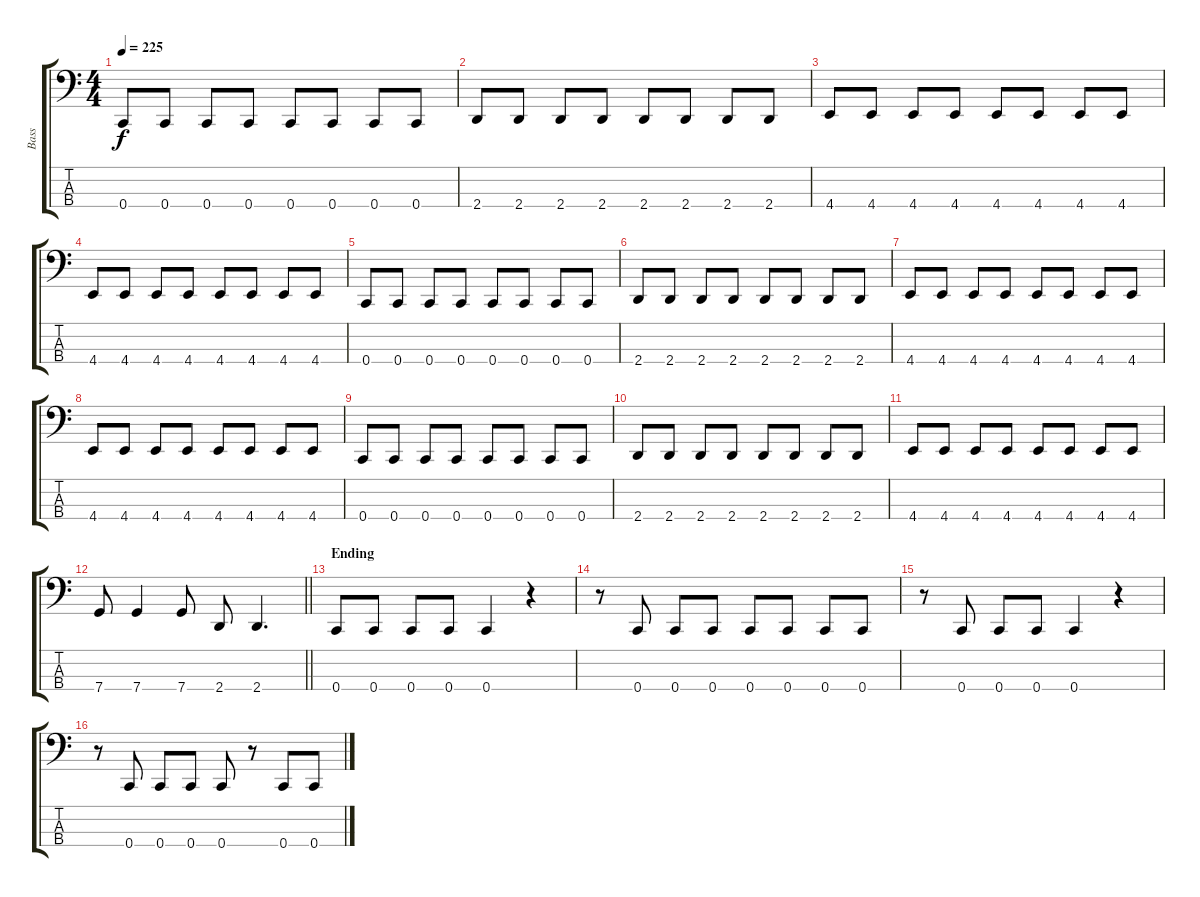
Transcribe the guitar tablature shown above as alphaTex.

\track ("Bass" "Bass") {instrument electricbassfinger}
\staff {score tabs}
\tuning (F2 C2 G1 C1) {hide}
\ts (4 4)
\tempo 225
\clef f4
\ks c
0.4.8{dy f} 0.4.8 0.4.8 0.4.8 0.4.8 0.4.8 0.4.8 0.4.8 |
2.4.8 2.4.8 2.4.8 2.4.8 2.4.8 2.4.8 2.4.8 2.4.8 |
4.4.8 4.4.8 4.4.8 4.4.8 4.4.8 4.4.8 4.4.8 4.4.8 |
4.4.8 4.4.8 4.4.8 4.4.8 4.4.8 4.4.8 4.4.8 4.4.8 |
0.4.8 0.4.8 0.4.8 0.4.8 0.4.8 0.4.8 0.4.8 0.4.8 |
2.4.8 2.4.8 2.4.8 2.4.8 2.4.8 2.4.8 2.4.8 2.4.8 |
4.4.8 4.4.8 4.4.8 4.4.8 4.4.8 4.4.8 4.4.8 4.4.8 |
4.4.8 4.4.8 4.4.8 4.4.8 4.4.8 4.4.8 4.4.8 4.4.8 |
0.4.8 0.4.8 0.4.8 0.4.8 0.4.8 0.4.8 0.4.8 0.4.8 |
2.4.8 2.4.8 2.4.8 2.4.8 2.4.8 2.4.8 2.4.8 2.4.8 |
4.4.8 4.4.8 4.4.8 4.4.8 4.4.8 4.4.8 4.4.8 4.4.8 |
\barLineRight lightlight
7.4.8 7.4.4 7.4.8 2.4.8 2.4.4{d} |
\section ("" "Ending")
0.4.8 0.4.8 0.4.8 0.4.8 0.4.4 r.4 |
r.8 0.4.8 0.4.8 0.4.8 0.4.8 0.4.8 0.4.8 0.4.8 |
r.8 0.4.8 0.4.8 0.4.8 0.4.4 r.4 |
r.8 0.4.8 0.4.8 0.4.8 0.4.8 r.8 0.4.8 0.4.8
